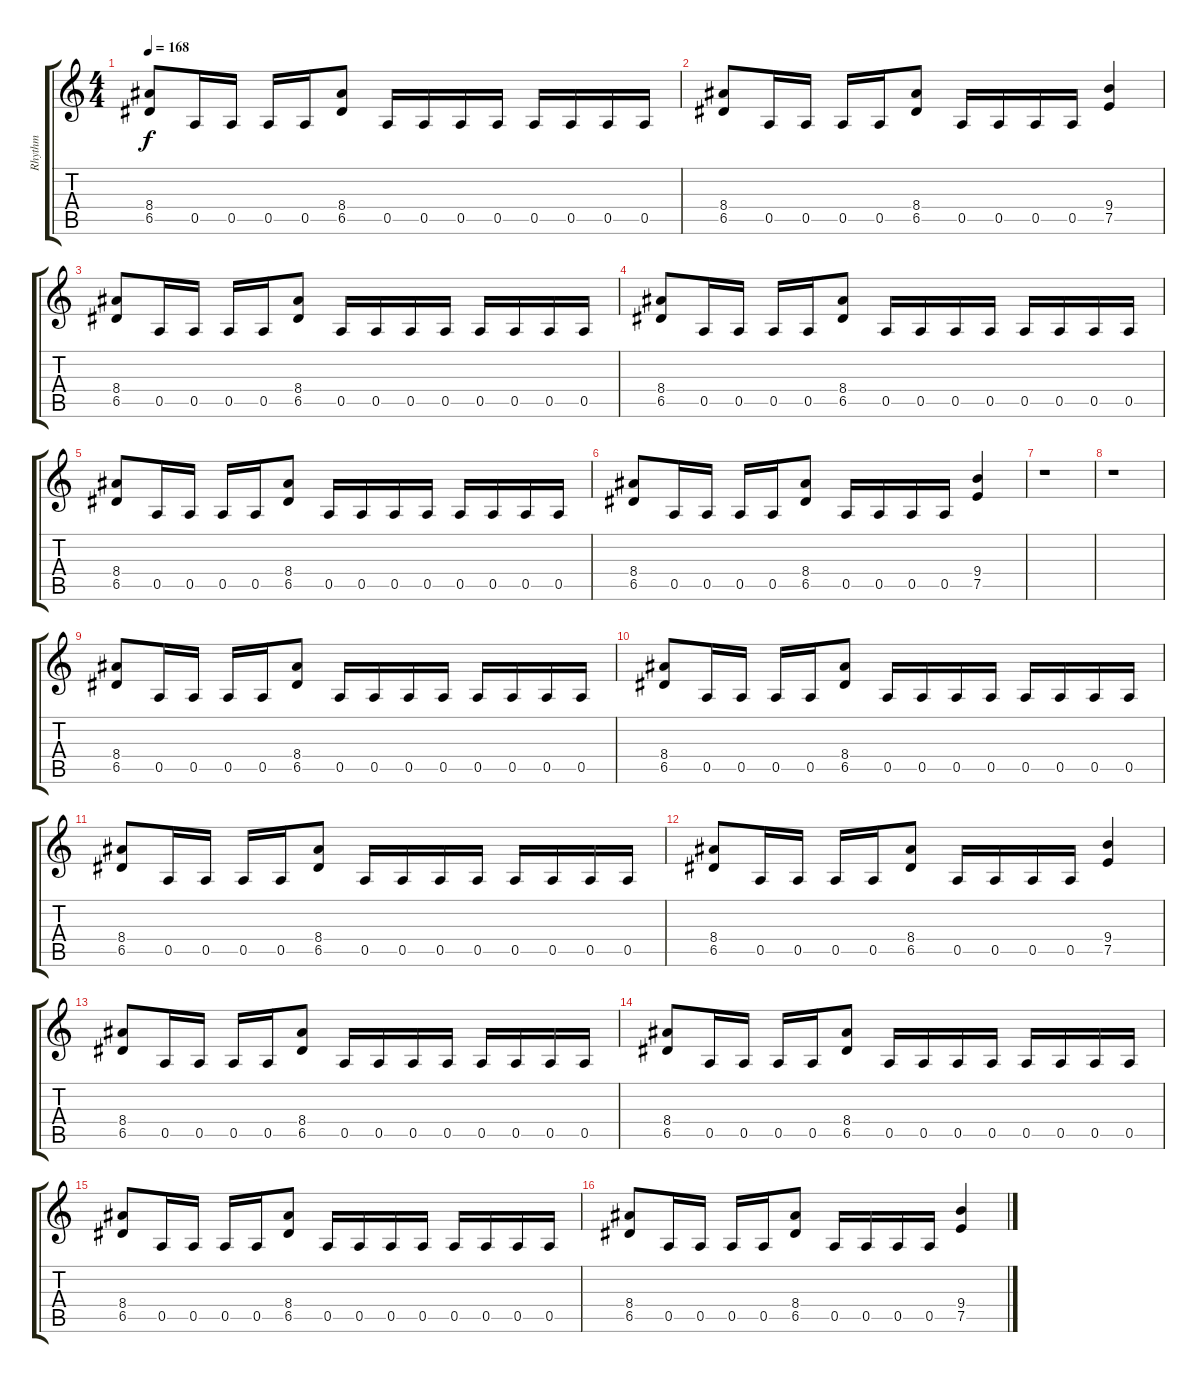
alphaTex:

\track ("Rhythm" "Rhythm") {instrument distortionguitar}
\staff {score tabs}
\tuning (E4 B3 G3 D3 A2 E2) {hide}
\ts (4 4)
\tempo 168
\clef g2
\ks c
(8.4 6.5).8{dy f} 0.5.16 0.5.16 0.5.16 0.5.16 (8.4 6.5).8 0.5.16 0.5.16 0.5.16 0.5.16 0.5.16 0.5.16 0.5.16 0.5.16 |
(8.4 6.5).8 0.5.16 0.5.16 0.5.16 0.5.16 (8.4 6.5).8 0.5.16 0.5.16 0.5.16 0.5.16 (9.4 7.5).4 |
(8.4 6.5).8 0.5.16 0.5.16 0.5.16 0.5.16 (8.4 6.5).8 0.5.16 0.5.16 0.5.16 0.5.16 0.5.16 0.5.16 0.5.16 0.5.16 |
(8.4 6.5).8 0.5.16 0.5.16 0.5.16 0.5.16 (8.4 6.5).8 0.5.16 0.5.16 0.5.16 0.5.16 0.5.16 0.5.16 0.5.16 0.5.16 |
(8.4 6.5).8 0.5.16 0.5.16 0.5.16 0.5.16 (8.4 6.5).8 0.5.16 0.5.16 0.5.16 0.5.16 0.5.16 0.5.16 0.5.16 0.5.16 |
(8.4 6.5).8 0.5.16 0.5.16 0.5.16 0.5.16 (8.4 6.5).8 0.5.16 0.5.16 0.5.16 0.5.16 (9.4 7.5).4 |
r.1 |
r.1 |
(8.4 6.5).8 0.5.16 0.5.16 0.5.16 0.5.16 (8.4 6.5).8 0.5.16 0.5.16 0.5.16 0.5.16 0.5.16 0.5.16 0.5.16 0.5.16 |
(8.4 6.5).8 0.5.16 0.5.16 0.5.16 0.5.16 (8.4 6.5).8 0.5.16 0.5.16 0.5.16 0.5.16 0.5.16 0.5.16 0.5.16 0.5.16 |
(8.4 6.5).8 0.5.16 0.5.16 0.5.16 0.5.16 (8.4 6.5).8 0.5.16 0.5.16 0.5.16 0.5.16 0.5.16 0.5.16 0.5.16 0.5.16 |
(8.4 6.5).8 0.5.16 0.5.16 0.5.16 0.5.16 (8.4 6.5).8 0.5.16 0.5.16 0.5.16 0.5.16 (9.4 7.5).4 |
(8.4 6.5).8 0.5.16 0.5.16 0.5.16 0.5.16 (8.4 6.5).8 0.5.16 0.5.16 0.5.16 0.5.16 0.5.16 0.5.16 0.5.16 0.5.16 |
(8.4 6.5).8 0.5.16 0.5.16 0.5.16 0.5.16 (8.4 6.5).8 0.5.16 0.5.16 0.5.16 0.5.16 0.5.16 0.5.16 0.5.16 0.5.16 |
(8.4 6.5).8 0.5.16 0.5.16 0.5.16 0.5.16 (8.4 6.5).8 0.5.16 0.5.16 0.5.16 0.5.16 0.5.16 0.5.16 0.5.16 0.5.16 |
(8.4 6.5).8 0.5.16 0.5.16 0.5.16 0.5.16 (8.4 6.5).8 0.5.16 0.5.16 0.5.16 0.5.16 (9.4 7.5).4
